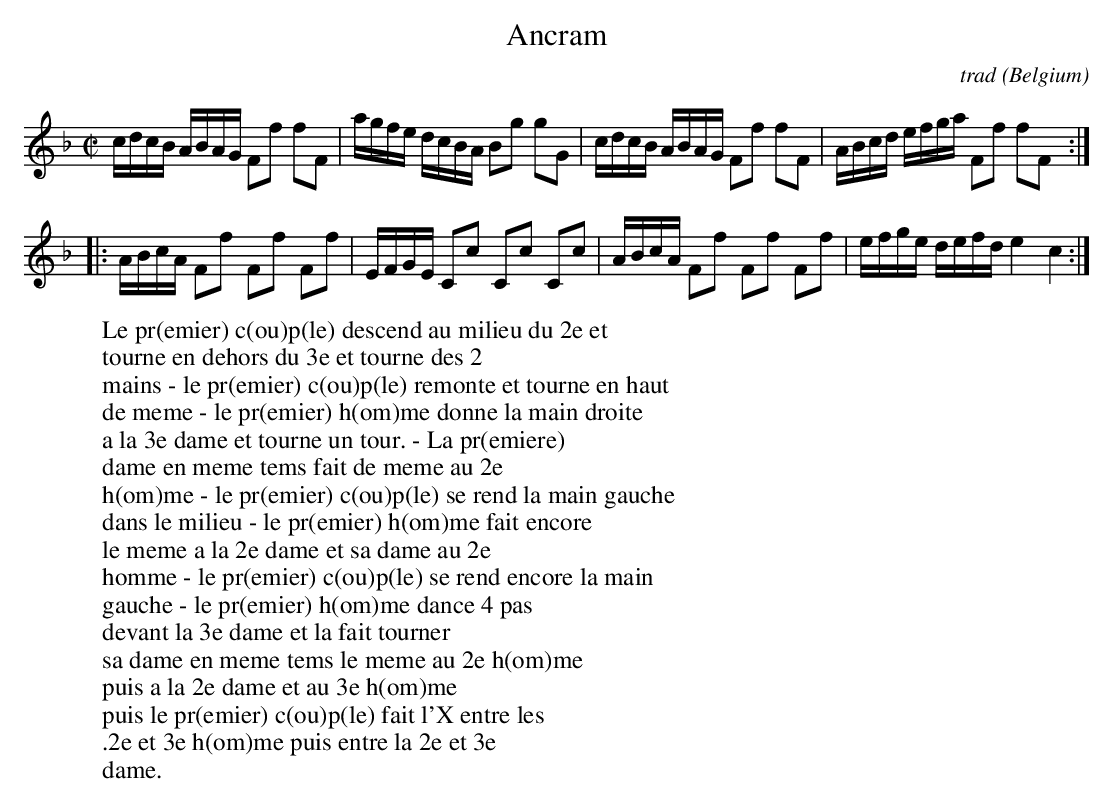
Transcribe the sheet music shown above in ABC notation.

X:1
T:Ancram
C:trad
O:Belgium
M:C|
L:1/16
K:Fmaj
cdcB ABAG F2f2 f2F2|agfe dcBA B2g2 g2G2|cdcB ABAG F2f2 f2F2|ABcd efga F2f2 f2F2:|
|:ABcA F2f2 F2f2 F2f2|EFGE C2c2 C2c2 C2c2|ABcA F2f2 F2f2 F2f2|efge defd e4c4:|]
W:Le pr(emier) c(ou)p(le) descend au milieu du 2e et
W:tourne en dehors du 3e et tourne des 2
W:mains - le pr(emier) c(ou)p(le) remonte et tourne en haut
W:de meme - le pr(emier) h(om)me donne la main droite
W:a la 3e dame et tourne un tour. - La pr(emiere)
W:dame en meme tems fait de meme au 2e
W:h(om)me - le pr(emier) c(ou)p(le) se rend la main gauche
W:dans le milieu - le pr(emier) h(om)me fait encore
W:le meme a la 2e dame et sa dame au 2e
W:homme - le pr(emier) c(ou)p(le) se rend encore la main
W:gauche - le pr(emier) h(om)me dance 4 pas
W:devant la 3e dame et la fait tourner
W:sa dame en meme tems le meme au 2e h(om)me
W:puis a la 2e dame et au 3e h(om)me
W:puis le pr(emier) c(ou)p(le) fait l'X entre les
W:.2e et 3e h(om)me puis entre la 2e et 3e
W:dame.
